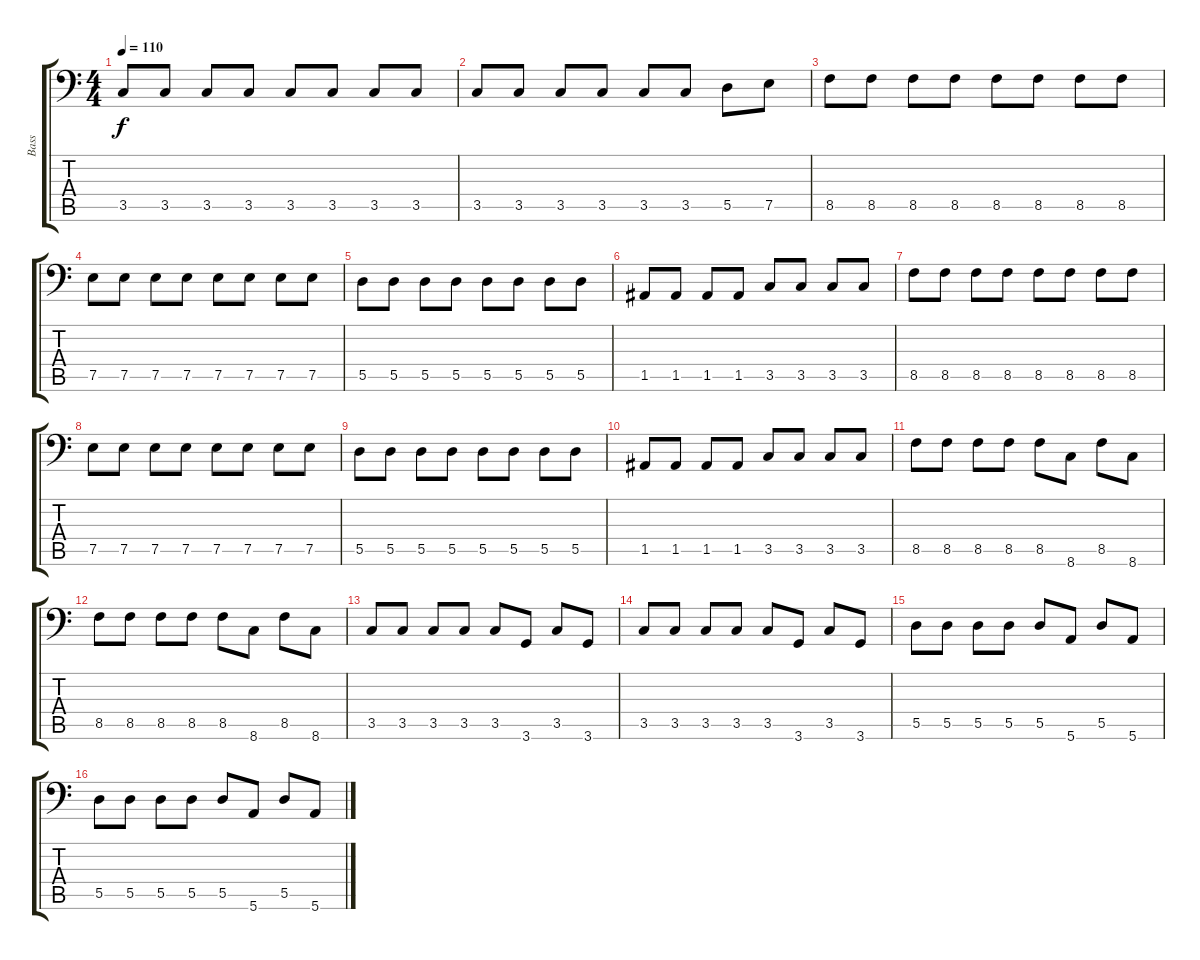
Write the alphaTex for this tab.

\track ("Bass" "Bass") {instrument fretlessbass}
\staff {score tabs}
\tuning (E3 B2 G2 D2 A1 E1) {hide}
\ts (4 4)
\tempo 110
\clef f4
\ks c
3.5.8{dy f} 3.5.8 3.5.8 3.5.8 3.5.8 3.5.8 3.5.8 3.5.8 |
3.5.8 3.5.8 3.5.8 3.5.8 3.5.8 3.5.8 5.5.8 7.5.8 |
8.5.8 8.5.8 8.5.8 8.5.8 8.5.8 8.5.8 8.5.8 8.5.8 |
7.5.8 7.5.8 7.5.8 7.5.8 7.5.8 7.5.8 7.5.8 7.5.8 |
5.5.8 5.5.8 5.5.8 5.5.8 5.5.8 5.5.8 5.5.8 5.5.8 |
1.5.8 1.5.8 1.5.8 1.5.8 3.5.8 3.5.8 3.5.8 3.5.8 |
8.5.8 8.5.8 8.5.8 8.5.8 8.5.8 8.5.8 8.5.8 8.5.8 |
7.5.8 7.5.8 7.5.8 7.5.8 7.5.8 7.5.8 7.5.8 7.5.8 |
5.5.8 5.5.8 5.5.8 5.5.8 5.5.8 5.5.8 5.5.8 5.5.8 |
1.5.8 1.5.8 1.5.8 1.5.8 3.5.8 3.5.8 3.5.8 3.5.8 |
8.5.8 8.5.8 8.5.8 8.5.8 8.5.8 8.6.8 8.5.8 8.6.8 |
8.5.8 8.5.8 8.5.8 8.5.8 8.5.8 8.6.8 8.5.8 8.6.8 |
3.5.8 3.5.8 3.5.8 3.5.8 3.5.8 3.6.8 3.5.8 3.6.8 |
3.5.8 3.5.8 3.5.8 3.5.8 3.5.8 3.6.8 3.5.8 3.6.8 |
5.5.8 5.5.8 5.5.8 5.5.8 5.5.8 5.6.8 5.5.8 5.6.8 |
5.5.8 5.5.8 5.5.8 5.5.8 5.5.8 5.6.8 5.5.8 5.6.8
